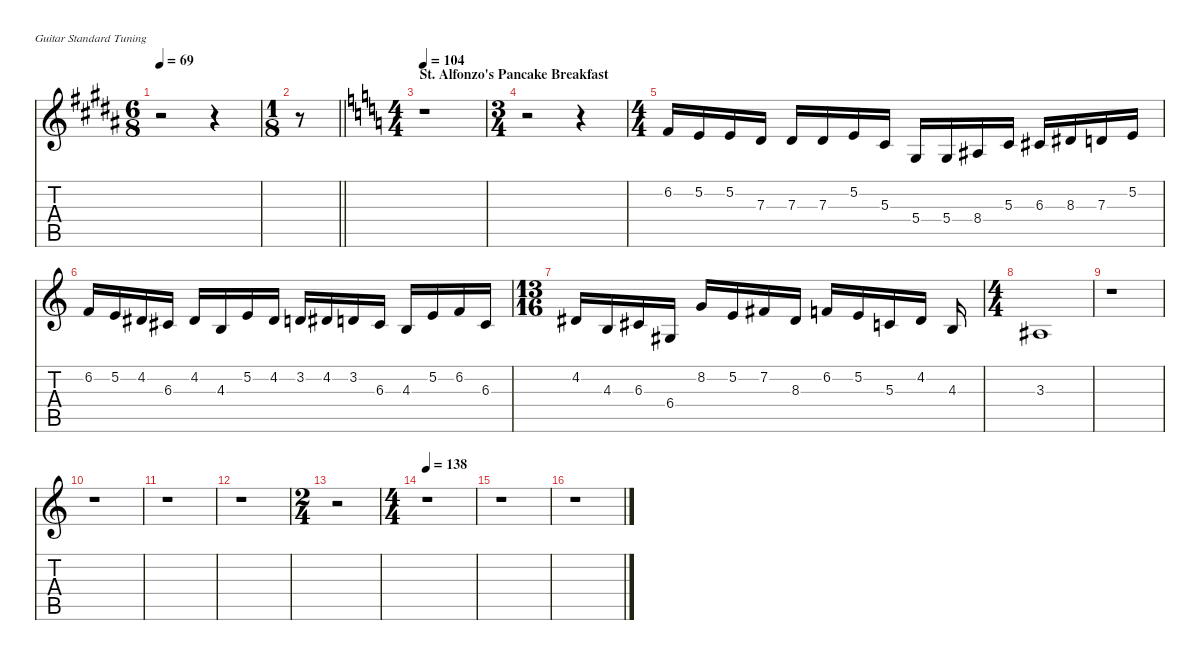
\defaultSystemsLayout 4
\hideDynamics
\bracketExtendMode nobrackets
\singleTrackTrackNamePolicy hidden
\multiTrackTrackNamePolicy hidden
\firstSystemTrackNameMode fullname
\firstSystemTrackNameOrientation horizontal
\otherSystemsTrackNameOrientation horizontal
\track ("Synth" "pad.synth.") {instrument pad3polysynth}
\staff {score tabs}
\tuning (E4 B3 G3 D3 A2 E2)
\ts (6 8)
\tempo 69
\clef g2
\ks b
r.2{dy fff beam Down} r.4{beam Down} |
\ts (1 8)
\barLineRight lightlight
r.8{beam Down} |
\ts (4 4)
\section ("" "St. Alfonzo's Pancake Breakfast")
\tempo 104
\ks c
r.1{beam Down} |
\ts (3 4)
r.2{beam Down} r.4{beam Down} |
\ts (4 4)
6.2.16{beam Up} 5.2.16{beam Up} 5.2.16{beam Up} 7.3.16{beam Up} 7.3.16{beam Up} 7.3.16{beam Up} 5.2.16{beam Up} 5.3.16{beam Up} 5.4.16{beam Up} 5.4.16{beam Up} 8.4{acc #}.16{beam Up} 5.3.16{beam Up} 6.3{acc #}.16{beam Up} 8.3{acc #}.16{beam Up} 7.3.16{beam Up} 5.2.16{beam Up} |
6.2.16{beam Up} 5.2.16{beam Up} 4.2{acc #}.16{beam Up} 6.3{acc #}.16{beam Up} 4.2{acc #}.16{beam Up} 4.3.16{beam Up} 5.2.16{beam Up} 4.2{acc #}.16{beam Up} 3.2.16{beam Up} 4.2{acc #}.16{beam Up} 3.2.16{beam Up} 6.3{acc #}.16{beam Up} 4.3.16{beam Up} 5.2.16{beam Up} 6.2.16{beam Up} 6.3{acc #}.16{beam Up} |
\ts (13 16)
4.2{acc #}.16{beam Up} 4.3.16{beam Up} 6.3{acc #}.16{beam Up} 6.4{acc #}.16{beam Up} 8.2.16{beam Up} 5.2.16{beam Up} 7.2{acc #}.16{beam Up} 8.3{acc #}.16{beam Up} 6.2.16{beam Up} 5.2.16{beam Up} 5.3.16{beam Up} 4.2{acc #}.16{beam Up} 4.3.16{beam Up} |
\ts (4 4)
3.3{acc #}.1{beam Up} |
r.1{beam Down} |
r.1{beam Down} |
r.1{beam Down} |
r.1{beam Down} |
\ts (2 4)
r.2{beam Down} |
\ts (4 4)
\tempo 138
r.1{beam Down} |
r.1{beam Down} |
r.1{beam Down}
